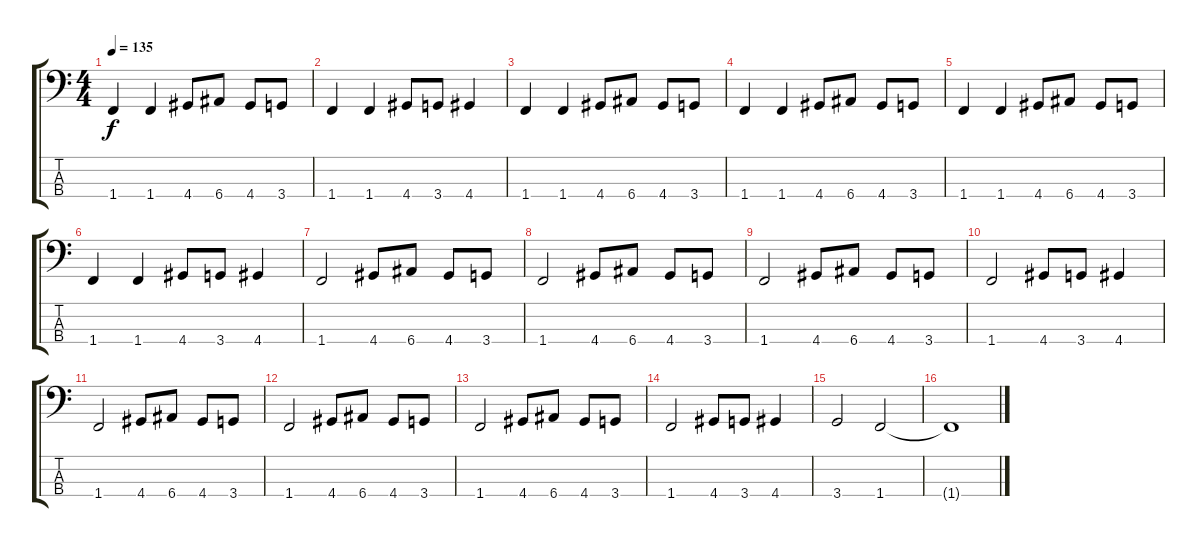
\track "" {instrument electricbasspick}
\staff {score tabs}
\tuning (G2 D2 A1 E1) {hide}
\ts (4 4)
\tempo 135
\clef f4
\ks c
1.4.4{dy f} 1.4.4 4.4.8 6.4.8 4.4.8 3.4.8 |
1.4.4 1.4.4 4.4.8 3.4.8 4.4.4 |
1.4.4 1.4.4 4.4.8 6.4.8 4.4.8 3.4.8 |
1.4.4 1.4.4 4.4.8 6.4.8 4.4.8 3.4.8 |
1.4.4 1.4.4 4.4.8 6.4.8 4.4.8 3.4.8 |
1.4.4 1.4.4 4.4.8 3.4.8 4.4.4 |
1.4.2 4.4.8 6.4.8 4.4.8 3.4.8 |
1.4.2 4.4.8 6.4.8 4.4.8 3.4.8 |
1.4.2 4.4.8 6.4.8 4.4.8 3.4.8 |
1.4.2 4.4.8 3.4.8 4.4.4 |
1.4.2 4.4.8 6.4.8 4.4.8 3.4.8 |
1.4.2 4.4.8 6.4.8 4.4.8 3.4.8 |
1.4.2 4.4.8 6.4.8 4.4.8 3.4.8 |
1.4.2 4.4.8 3.4.8 4.4.4 |
3.4.2 1.4.2 |
1.4{t}.1
